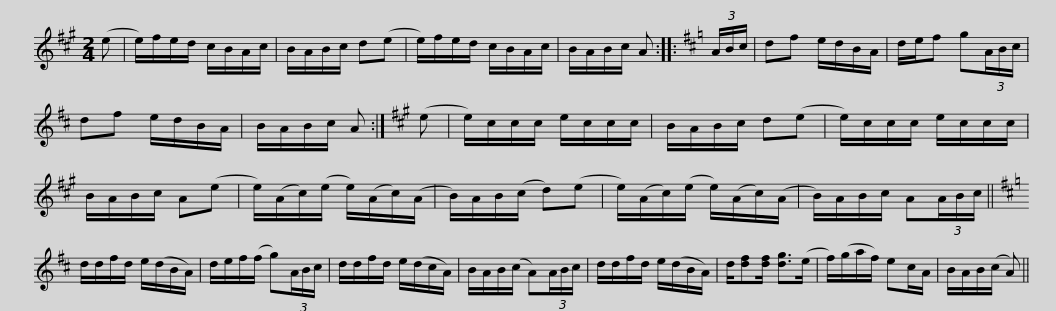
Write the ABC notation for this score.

X:1
L:1/8
M:2/4
I:linebreak $
K:A
V:1 treble
V:1
 (e | e/)f/e/d/ c/B/A/c/ | B/A/B/c/ d(e | e/)f/e/d/ c/B/A/c/ | B/A/B/c/ A :: %5
[K:D] (3A/B/c/ | df e/d/B/A/ |$ d/e/f g(3A/B/c/ | df e/d/B/A/ | B/A/B/c/ A :| %10
[K:A] (e | e/)c/c/c/ e/c/c/c/ | B/A/B/c/ d(e | e/)c/c/c/ e/c/c/c/ |$ B/A/B/c/ A(e | %15
 e/)(A/c/)(e/ e/)(A/c/)(A/ | B/)A/B/(c/ d)(e | e/)(A/c/)(e/ e/)(A/c/)(A/ | B/)A/B/c/ A(3A/B/c/ ||[K:D] d/d/f/d/ e/(d/B/A/) |$ %20
 d/e/f/(f/ g)(3A/B/c/ | d/d/f/d/ e/(d/c/A/) | B/A/B/(c/ A)(3A/B/c/ | d/d/f/d/ e/(d/B/A/) | d/[df][df]/ [dg]>(e | %25
 f/)(g/a/f/) ec/A/ |$ B/A/B/(c/ A) || %27
